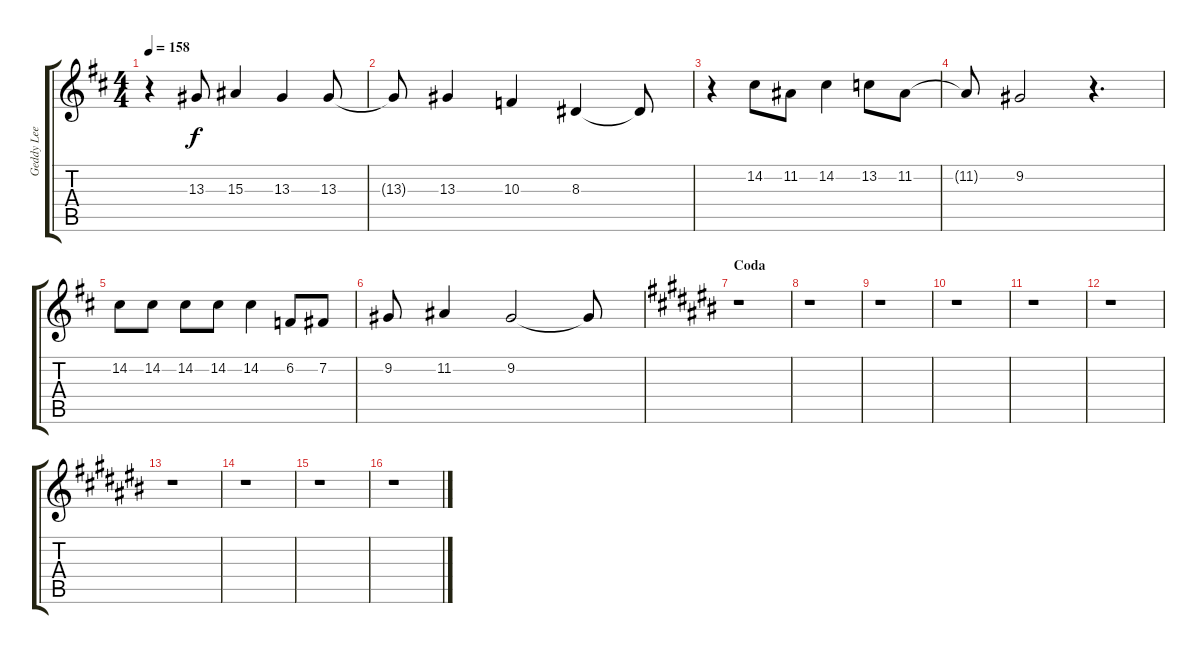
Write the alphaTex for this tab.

\track ("Geddy Lee (vocals)" "Geddy Lee ") {instrument lead2sawtooth}
\staff {score tabs}
\tuning (E4 B3 G3 D3 A2 E2) {hide}
\ts (4 4)
\tempo 158
\clef g2
\ks bminor
r.4{dy f} 13.3.8 15.3.4 13.3.4 13.3.8 |
13.3{t}.8 13.3.4 10.3.4 8.3.4 8.3{t}.8 |
r.4 14.2.8 11.2.8 14.2.4 13.2.8 11.2.8 |
11.2{t}.8 9.2.2 r.4{d} |
14.2.8 14.2.8 14.2.8 14.2.8 14.2.4 6.2.8 7.2.8 |
9.2.8 11.2.4 9.2.2 9.2{t}.8 |
\section ("" "Coda")
\ks c#
r.1 |
r.1 |
r.1 |
r.1 |
r.1 |
r.1 |
r.1 |
r.1 |
r.1 |
r.1
